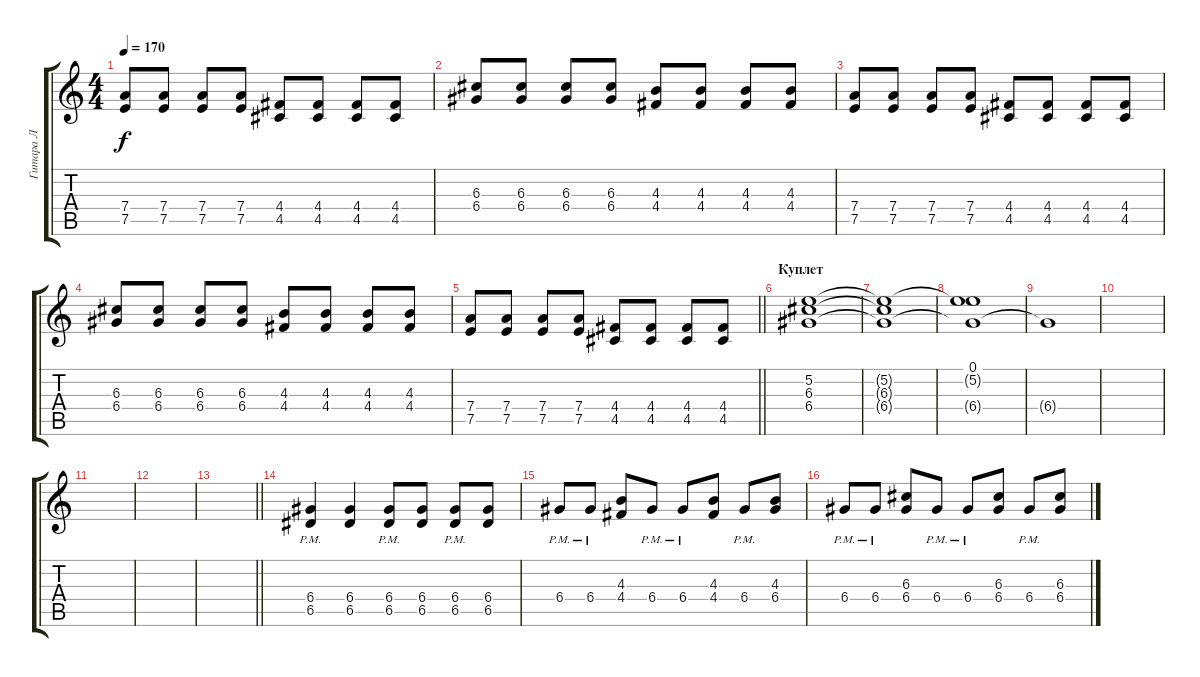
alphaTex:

\track ("Гитара Л" "Гитара Л") {instrument distortionguitar}
\staff {score tabs}
\tuning (E4 B3 G3 D3 A2 E2) {hide}
\ts (4 4)
\tempo 170
\clef g2
\ks c
(7.4 7.5).8{dy f} (7.4 7.5).8 (7.4 7.5).8 (7.4 7.5).8 (4.4 4.5).8 (4.4 4.5).8 (4.4 4.5).8 (4.4 4.5).8 |
(6.3 6.4).8 (6.3 6.4).8 (6.3 6.4).8 (6.3 6.4).8 (4.3 4.4).8 (4.3 4.4).8 (4.3 4.4).8 (4.3 4.4).8 |
(7.4 7.5).8 (7.4 7.5).8 (7.4 7.5).8 (7.4 7.5).8 (4.4 4.5).8 (4.4 4.5).8 (4.4 4.5).8 (4.4 4.5).8 |
(6.3 6.4).8 (6.3 6.4).8 (6.3 6.4).8 (6.3 6.4).8 (4.3 4.4).8 (4.3 4.4).8 (4.3 4.4).8 (4.3 4.4).8 |
\barLineRight lightlight
(7.4 7.5).8 (7.4 7.5).8 (7.4 7.5).8 (7.4 7.5).8 (4.4 4.5).8 (4.4 4.5).8 (4.4 4.5).8 (4.4 4.5).8 |
\section ("" "Куплет")
(5.2 6.3 6.4).1{volume 0} |
(5.2{t} 6.3{t} 6.4{t}).1 |
(0.1 5.2{t} 6.4{t}).1 |
6.4{t}.1 |
|
|
|
\barLineRight lightlight
|
\section ("" " ")
(6.4{pm} 6.5{pm}).4{volume 10} (6.4 6.5).4 (6.4{pm} 6.5{pm}).8 (6.4 6.5).8 (6.4{pm} 6.5{pm}).8 (6.4 6.5).8 |
6.4{pm}.8 6.4{pm}.8 (4.3 4.4).8 6.4{pm}.8 6.4{pm}.8 (4.3 4.4).8 6.4{pm}.8 (4.3 6.4).8 |
6.4{pm}.8 6.4{pm}.8 (6.3 6.4).8 6.4{pm}.8 6.4{pm}.8 (6.3 6.4).8 6.4{pm}.8 (6.3 6.4).8
